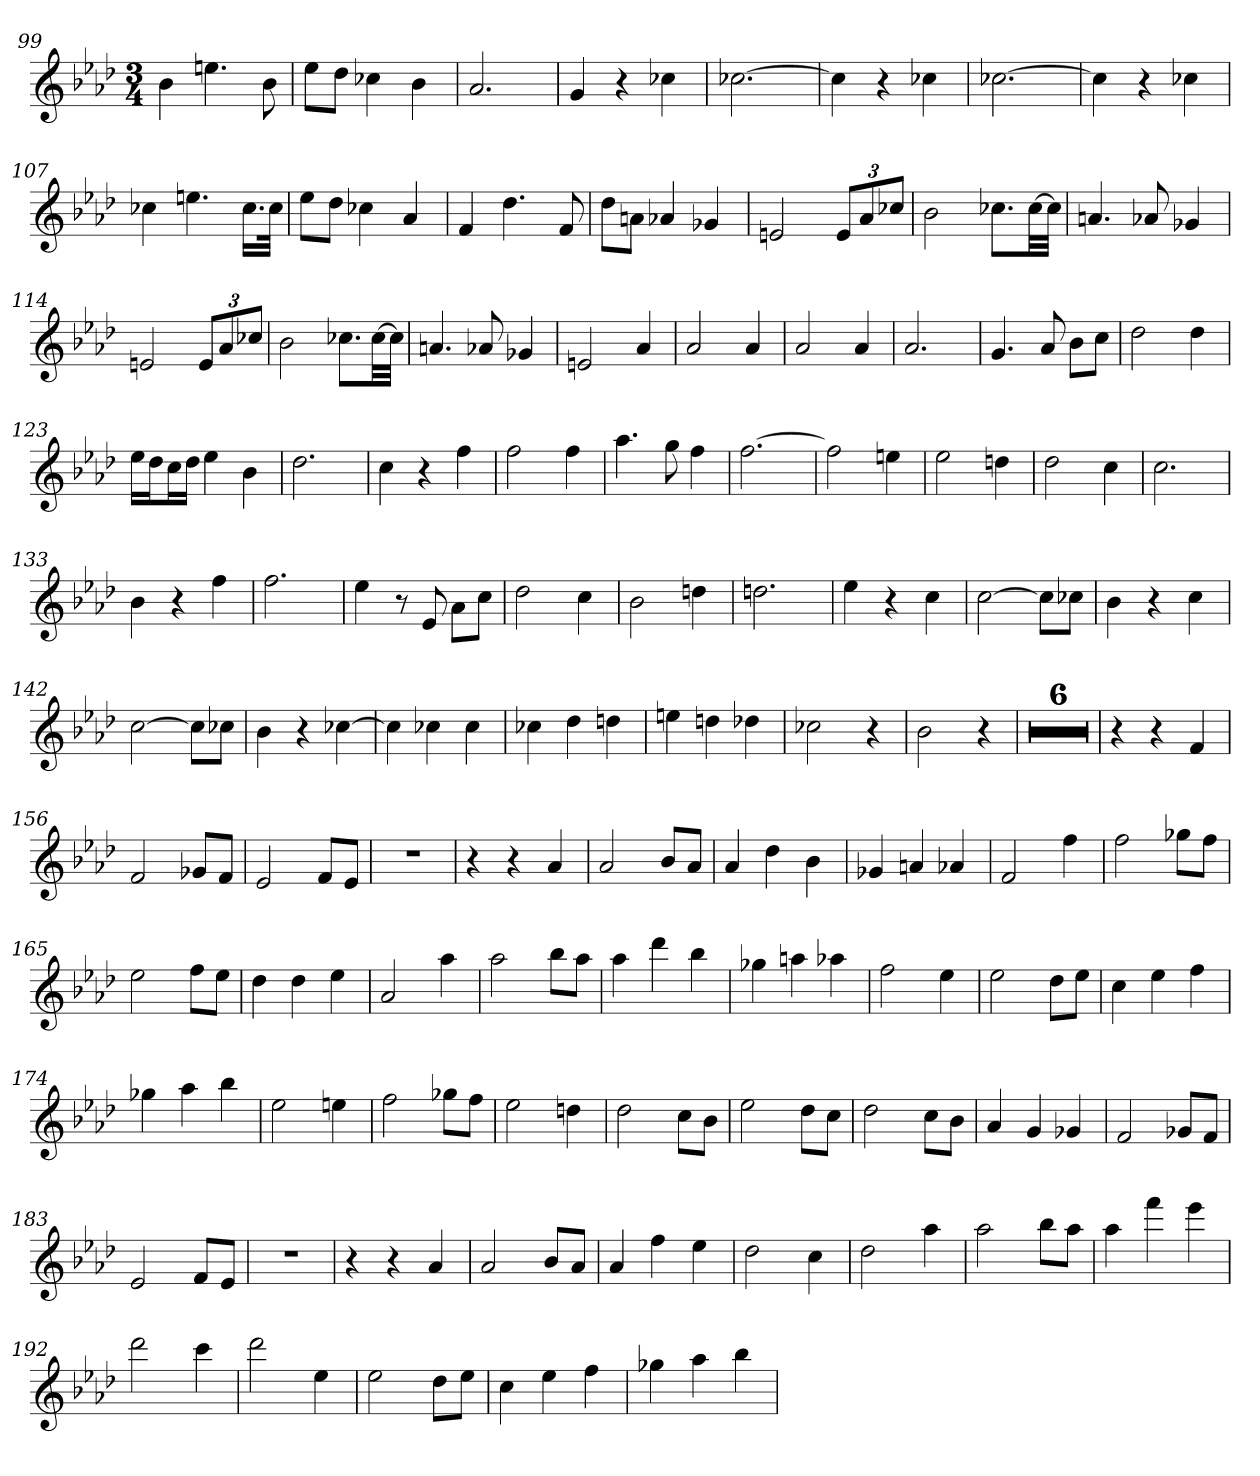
**kern
*part1
*staff1
*clefG2
*k[b-e-a-d-]
*A-:
*M3/4
=99
4b-
4.een
8b-
=100
8ee-\L
8dd-\J
4cc-X
4b-
=101
2.a-
=102
4g
4r
4cc-X
=103
[2.cc-X
=104
4cc-]
4r
4cc-X
=105
[2.cc-X
=106
4cc-]
4r
4cc-X
=107
4cc-X
4.een
16.cc-\LL
32cc-\JJk
=108
8ee-\L
8dd-\J
4cc-X
4a-
=109
4f
4.dd-
8f
=110
8dd-\L
8an\J
4a-X
4g-X
=111
2en
12e/L
12a-/
12cc-X/J
=112
2b-
8.cc-X\L
[32cc-\LL
32cc-\JJJ]
=113
4.an
8a-X
4g-X
=114
2en
12e/L
12a-/
12cc-X/J
=115
2b-
8.cc-X\L
[32cc-\LL
32cc-\JJJ]
=116
4.an
8a-X
4g-X
=117
2en
4a-
=118
2a-
4a-
=119
2a-
4a-
=120
2.a-
=121
4.g
8a-
8b-\L
8cc\J
=122
2dd-
4dd-
=123
16ee-\LL
16dd-\J
16cc\L
16dd-\JJ
4ee-
4b-
=124
2.dd-
=125
4cc
4r
4ff
=126
2ff
4ff
=127
4.aa-
8gg
4ff
=128
[2.ff
=129
2ff]
4een
=130
2ee-
4ddn
=131
2dd-
4cc
=132
2.cc
=133
4b-
4r
4ff
=134
2.ff
=135
4ee-
8r
8e-
8a-\L
8cc\J
=136
2dd-
4cc
=137
2b-
4ddn
=138
2.ddn
=139
4ee-
4r
4cc
=140
[2cc
8cc\L]
8cc-X\J
=141
4b-
4r
4cc
=142
[2cc
8cc\L]
8cc-X\J
=143
4b-
4r
[4cc-X
=144
4cc-]
4cc-X
4cc-
=145
4cc-X
4dd-
4ddn
=146
4een
4ddn
4dd-X
=147
2cc-X
4r
=148
2b-
4r
=149
2.r
=150
2.r
=151
2.r
=152
2.r
=153
2.r
=154
2.r
=155
4r
4r
4f
=156
2f
8g-X/L
8f/J
=157
2e-
8f/L
8e-/J
=158
2.r
=159
4r
4r
4a-
=160
2a-
8b-/L
8a-/J
=161
4a-
4dd-
4b-
=162
4g-X
4an
4a-X
=163
2f
4ff
=164
2ff
8gg-X\L
8ff\J
=165
2ee-
8ff\L
8ee-\J
=166
4dd-
4dd-
4ee-
=167
2a-
4aa-
=168
2aa-
8bb-\L
8aa-\J
=169
4aa-
4ddd-
4bb-
=170
4gg-X
4aan
4aa-X
=171
2ff
4ee-
=172
2ee-
8dd-\L
8ee-\J
=173
4cc
4ee-
4ff
=174
4gg-X
4aa-
4bb-
=175
2ee-
4een
=176
2ff
8gg-X\L
8ff\J
=177
2ee-
4ddn
=178
2dd-
8cc\L
8b-\J
=179
2ee-
8dd-\L
8cc\J
=180
2dd-
8cc\L
8b-\J
=181
4a-
4g
4g-X
=182
2f
8g-X/L
8f/J
=183
2e-
8f/L
8e-/J
=184
2.r
=185
4r
4r
4a-
=186
2a-
8b-/L
8a-/J
=187
4a-
4ff
4ee-
=188
2dd-
4cc
=189
2dd-
4aa-
=190
2aa-
8bb-\L
8aa-\J
=191
4aa-
4fff
4eee-
=192
2ddd-
4ccc
=193
2ddd-
4ee-
=194
2ee-
8dd-\L
8ee-\J
=195
4cc
4ee-
4ff
=196
4gg-X
4aa-
4bb-
=
*-
